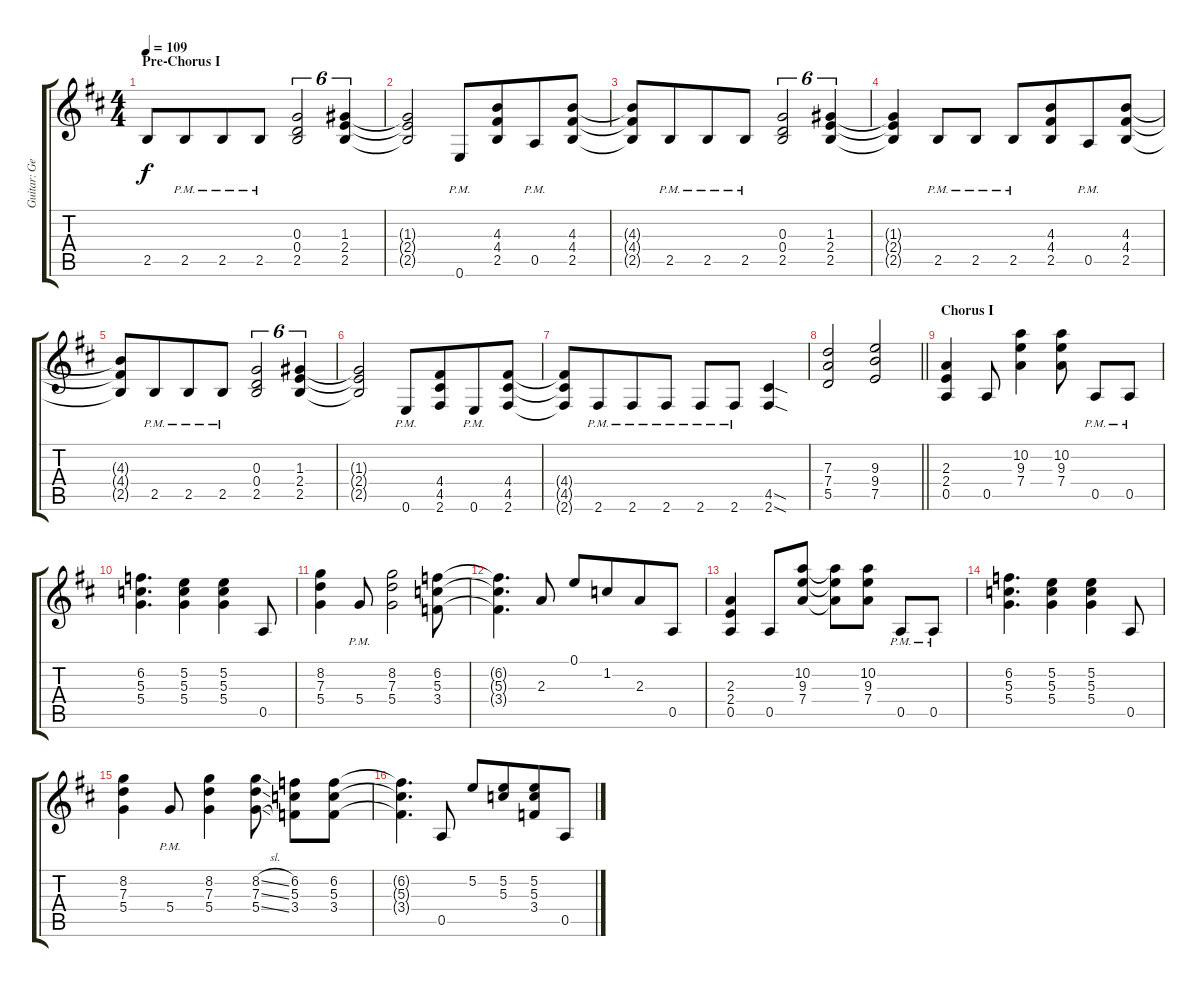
\track ("Guitar: George" "Guitar: Ge") {instrument distortionguitar}
\staff {score tabs}
\tuning (E4 B3 G3 D3 A2 E2) {hide}
\ts (4 4)
\section ("" "Pre-Chorus I")
\tempo 109
\clef g2
\ks d
2.5{t}.8{dy f} 2.5{pm}.8{beam merge} 2.5{pm}.8 2.5{pm}.8 (0.3 0.4 2.5).2{tu (6 4)} (1.3 2.4 2.5).4{tu (6 4)} |
(1.3{t} 2.4{t} 2.5{t}).2 0.6{pm}.8 (4.3 4.4 2.5).8{beam merge} 0.5{pm}.8 (4.3 4.4 2.5).8 |
(4.3{t} 4.4{t} 2.5{t}).8 2.5{pm}.8{beam merge} 2.5{pm}.8 2.5{pm}.8 (0.3 0.4 2.5).2{tu (6 4)} (1.3 2.4 2.5).4{tu (6 4)} |
(1.3{t} 2.4{t} 2.5{t}).4 2.5{pm}.8 2.5{pm}.8 2.5{pm}.8 (4.3 4.4 2.5).8{beam merge} 0.5{pm}.8 (4.3 4.4 2.5).8 |
(4.3{t} 4.4{t} 2.5{t}).8 2.5{pm}.8{beam merge} 2.5{pm}.8 2.5{pm}.8 (0.3 0.4 2.5).2{tu (6 4)} (1.3 2.4 2.5).4{tu (6 4)} |
(1.3{t} 2.4{t} 2.5{t}).2 0.6{pm}.8 (4.4 4.5 2.6).8{beam merge} 0.6{pm}.8 (4.4 4.5 2.6).8 |
(4.4{t} 4.5{t} 2.6{t}).8 2.6{pm}.8{beam merge} 2.6{pm}.8 2.6{pm}.8 2.6{pm}.8 2.6{pm}.8 (4.5{sod} 2.6{sod}).4 |
\barLineRight lightlight
(7.3 7.4 5.5).2 (9.3 9.4 7.5).2 |
\section ("" "Chorus I")
(2.3 2.4 0.5).4 0.5.8 (10.2 9.3 7.4).4 (10.2 9.3 7.4).8 0.5{pm}.8 0.5{pm}.8 |
(6.2 5.3 5.4).4{d} (5.2 5.3 5.4).4 (5.2 5.3 5.4).4 0.5.8 |
(8.2 7.3 5.4).4 5.4{pm}.8 (8.2 7.3 5.4).2 (6.2 5.3 3.4).8 |
(6.2{t} 5.3{t} 3.4{t}).4{d} 2.3.8 0.1.8 1.2.8{beam merge} 2.3.8 0.5.8 |
(2.3 2.4 0.5).4 0.5.8 (10.2 9.3 7.4).8 (10.2{t} 9.3{t} 7.4{t}).8 (10.2 9.3 7.4).8 0.5{pm}.8 0.5{pm}.8 |
(6.2 5.3 5.4).4{d} (5.2 5.3 5.4).4 (5.2 5.3 5.4).4 0.5.8 |
(8.2 7.3 5.4).4 5.4{pm}.8 (8.2 7.3 5.4).4 (8.2{sl} 7.3{sl} 5.4{sl}).8 (6.2 5.3 3.4).8 (6.2 5.3 3.4).8 |
(6.2{t} 5.3{t} 3.4{t}).4{d} 0.5.8 5.2.8 (5.2 5.3).8{beam merge} (5.2 5.3 3.4).8 0.5.8
